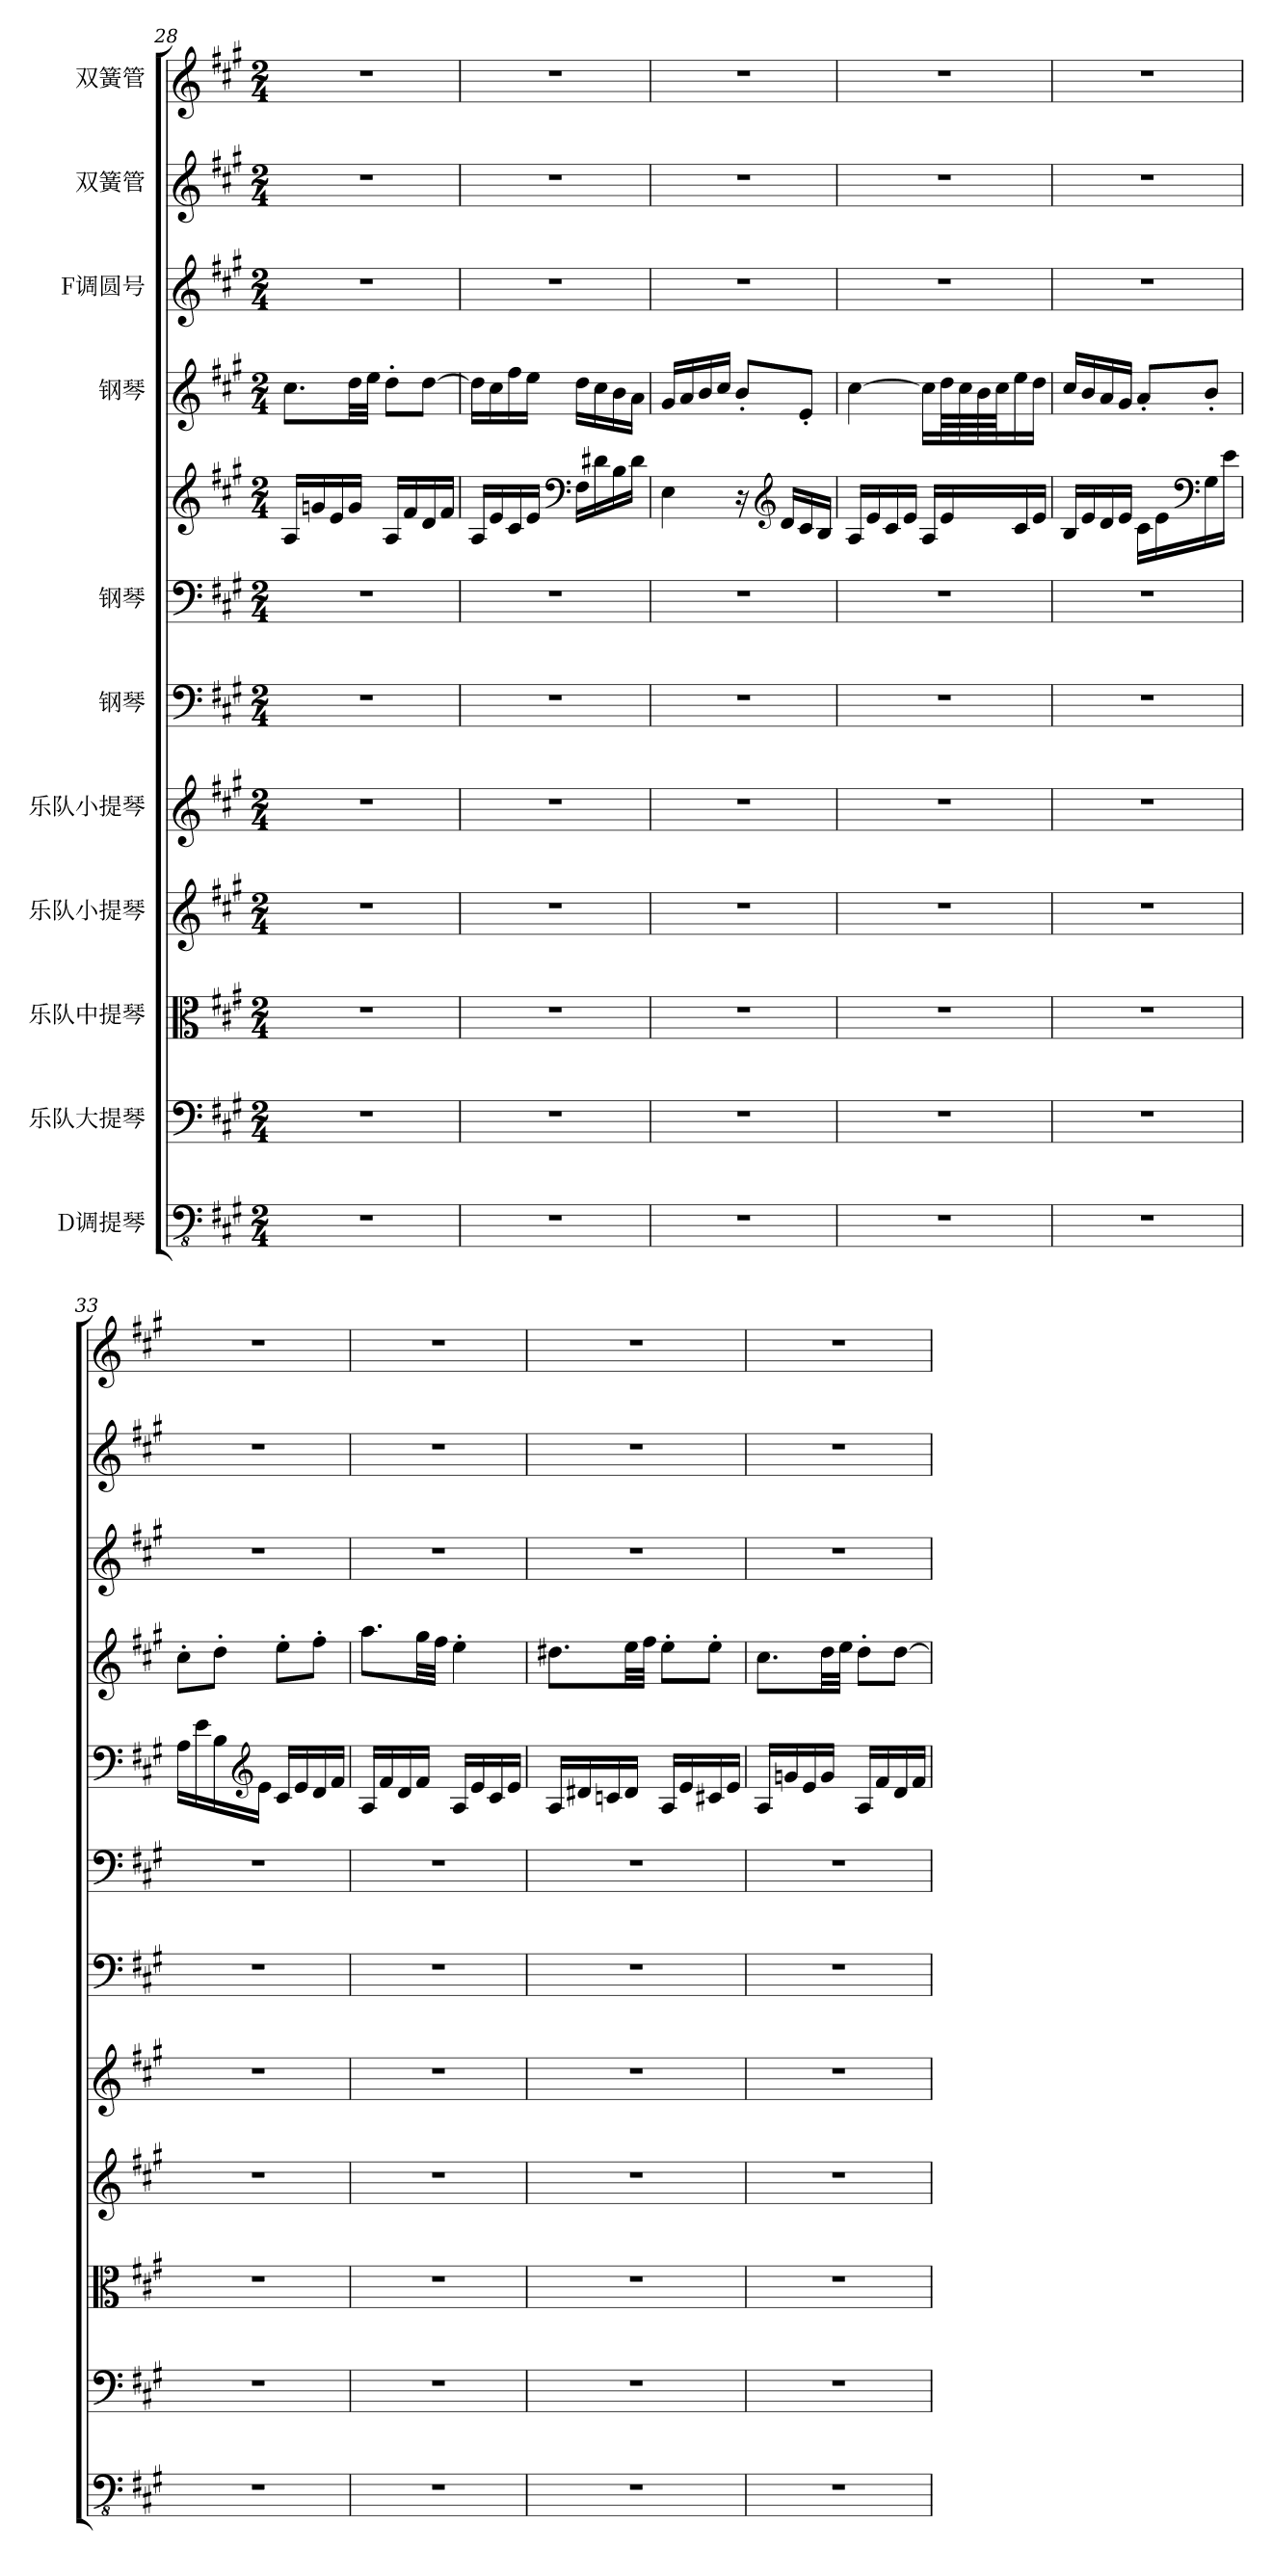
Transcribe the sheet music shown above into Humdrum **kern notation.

**kern	**kern	**kern	**kern	**kern	**kern	**kern	**kern	**kern	**kern	**kern	**kern
*part11	*part10	*part9	*part8	*part7	*part6	*part5	*part5	*part4	*part3	*part2	*part1
*staff12	*staff11	*staff10	*staff9	*staff8	*staff7	*staff6	*staff5	*staff4	*staff3	*staff2	*staff1
*I"D调提琴	*I"乐队大提琴	*I"乐队中提琴	*I"乐队小提琴	*I"乐队小提琴	*I"钢琴	*I"钢琴	*	*I"钢琴	*I"F调圆号	*I"双簧管	*I"双簧管
*clefFv4	*clefF4	*clefC3	*clefG2	*clefG2	*clefF4	*clefF4	*clefG2	*clefG2	*clefG2	*clefG2	*clefG2
*ITrd7c12	*	*	*	*	*	*	*	*	*ITrd4c7	*	*
*k[f#c#g#]	*k[f#c#g#]	*k[f#c#g#]	*k[f#c#g#]	*k[f#c#g#]	*k[f#c#g#]	*k[f#c#g#]	*k[f#c#g#]	*k[f#c#g#]	*k[f#c#]	*k[f#c#g#]	*k[f#c#g#]
*M2/4	*M2/4	*M2/4	*M2/4	*M2/4	*M2/4	*M2/4	*M2/4	*M2/4	*M2/4	*M2/4	*M2/4
=28	=28	=28	=28	=28	=28	=28	=28	=28	=28	=28	=28
2r	2r	2r	2r	2r	2r	2r	16A/LL	8.cc#\L	2r	2r	2r
.	.	.	.	.	.	.	16gn/	.	.	.	.
.	.	.	.	.	.	.	16e/	.	.	.	.
.	.	.	.	.	.	.	16g/JJ	32dd\LL	.	.	.
.	.	.	.	.	.	.	.	32ee\JJJ	.	.	.
.	.	.	.	.	.	.	16A/LL	8dd'\L	.	.	.
.	.	.	.	.	.	.	16f#/	.	.	.	.
.	.	.	.	.	.	.	16d/	[8dd\J	.	.	.
.	.	.	.	.	.	.	16f#/JJ	.	.	.	.
!!LO:PB:g=z
=29	=29	=29	=29	=29	=29	=29	=29	=29	=29	=29	=29
2r	2r	2r	2r	2r	2r	2r	16A/LL	16dd\LL]	2r	2r	2r
.	.	.	.	.	.	.	16e/	16cc#\	.	.	.
.	.	.	.	.	.	.	16c#/	16ff#\	.	.	.
.	.	.	.	.	.	.	16e/JJ	16ee\JJ	.	.	.
*	*	*	*	*	*	*	*clefF4	*	*	*	*
.	.	.	.	.	.	.	16F#\LL	16dd\LL	.	.	.
.	.	.	.	.	.	.	16d#X\	16cc#\	.	.	.
.	.	.	.	.	.	.	16B\	16b\	.	.	.
.	.	.	.	.	.	.	16d#\JJ	16a\JJ	.	.	.
=30	=30	=30	=30	=30	=30	=30	=30	=30	=30	=30	=30
2r	2r	2r	2r	2r	2r	2r	4E\	16g#/LL	2r	2r	2r
.	.	.	.	.	.	.	.	16a/	.	.	.
.	.	.	.	.	.	.	.	16b/	.	.	.
.	.	.	.	.	.	.	.	16cc#/JJ	.	.	.
.	.	.	.	.	.	.	16r	8b'/L	.	.	.
*	*	*	*	*	*	*	*clefG2	*	*	*	*
.	.	.	.	.	.	.	16d/LL	.	.	.	.
.	.	.	.	.	.	.	16c#/	8e'/J	.	.	.
.	.	.	.	.	.	.	16B/JJ	.	.	.	.
=31	=31	=31	=31	=31	=31	=31	=31	=31	=31	=31	=31
2r	2r	2r	2r	2r	2r	2r	16A/LL	[4cc#\	2r	2r	2r
.	.	.	.	.	.	.	16e/	.	.	.	.
.	.	.	.	.	.	.	16c#/	.	.	.	.
.	.	.	.	.	.	.	16e/JJ	.	.	.	.
.	.	.	.	.	.	.	16A/LL	16cc#\LL]	.	.	.
.	.	.	.	.	.	.	16e/	64dd\LL	.	.	.
.	.	.	.	.	.	.	.	64cc#\	.	.	.
.	.	.	.	.	.	.	.	64b\	.	.	.
.	.	.	.	.	.	.	.	64cc#\JJ	.	.	.
.	.	.	.	.	.	.	16c#/	16ee\	.	.	.
.	.	.	.	.	.	.	16e/JJ	16dd\JJ	.	.	.
!!LO:PB:g=z
=32	=32	=32	=32	=32	=32	=32	=32	=32	=32	=32	=32
2r	2r	2r	2r	2r	2r	2r	16B/LL	16cc#/LL	2r	2r	2r
.	.	.	.	.	.	.	16e/	16b/	.	.	.
.	.	.	.	.	.	.	16d/	16a/	.	.	.
.	.	.	.	.	.	.	16e/JJ	16g#/JJ	.	.	.
.	.	.	.	.	.	.	16c#\LL	8a'/L	.	.	.
.	.	.	.	.	.	.	16e\	.	.	.	.
*	*	*	*	*	*	*	*clefF4	*	*	*	*
.	.	.	.	.	.	.	16G#\	8b'/J	.	.	.
.	.	.	.	.	.	.	16e\JJ	.	.	.	.
=33	=33	=33	=33	=33	=33	=33	=33	=33	=33	=33	=33
2r	2r	2r	2r	2r	2r	2r	16A\LL	8cc#'\L	2r	2r	2r
.	.	.	.	.	.	.	16e\	.	.	.	.
.	.	.	.	.	.	.	16B\	8dd'\J	.	.	.
*	*	*	*	*	*	*	*clefG2	*	*	*	*
.	.	.	.	.	.	.	16e\JJ	.	.	.	.
.	.	.	.	.	.	.	16c#/LL	8ee'\L	.	.	.
.	.	.	.	.	.	.	16e/	.	.	.	.
.	.	.	.	.	.	.	16d/	8ff#'\J	.	.	.
.	.	.	.	.	.	.	16f#/JJ	.	.	.	.
=34	=34	=34	=34	=34	=34	=34	=34	=34	=34	=34	=34
2r	2r	2r	2r	2r	2r	2r	16A/LL	8.aa\L	2r	2r	2r
.	.	.	.	.	.	.	16f#/	.	.	.	.
.	.	.	.	.	.	.	16d/	.	.	.	.
.	.	.	.	.	.	.	16f#/JJ	32gg#\LL	.	.	.
.	.	.	.	.	.	.	.	32ff#\JJJ	.	.	.
.	.	.	.	.	.	.	16A/LL	4ee'\	.	.	.
.	.	.	.	.	.	.	16e/	.	.	.	.
.	.	.	.	.	.	.	16c#/	.	.	.	.
.	.	.	.	.	.	.	16e/JJ	.	.	.	.
=35	=35	=35	=35	=35	=35	=35	=35	=35	=35	=35	=35
2r	2r	2r	2r	2r	2r	2r	16A/LL	8.dd#X\L	2r	2r	2r
.	.	.	.	.	.	.	16d#X/	.	.	.	.
.	.	.	.	.	.	.	16cn/	.	.	.	.
.	.	.	.	.	.	.	16d#/JJ	32ee\LL	.	.	.
.	.	.	.	.	.	.	.	32ff#\JJJ	.	.	.
.	.	.	.	.	.	.	16A/LL	8ee'\L	.	.	.
.	.	.	.	.	.	.	16e/	.	.	.	.
.	.	.	.	.	.	.	16c#X/	8ee'\J	.	.	.
.	.	.	.	.	.	.	16e/JJ	.	.	.	.
!!LO:PB:g=z
=36	=36	=36	=36	=36	=36	=36	=36	=36	=36	=36	=36
2r	2r	2r	2r	2r	2r	2r	16A/LL	8.cc#\L	2r	2r	2r
.	.	.	.	.	.	.	16gn/	.	.	.	.
.	.	.	.	.	.	.	16e/	.	.	.	.
.	.	.	.	.	.	.	16g/JJ	32dd\LL	.	.	.
.	.	.	.	.	.	.	.	32ee\JJJ	.	.	.
.	.	.	.	.	.	.	16A/LL	8dd'\L	.	.	.
.	.	.	.	.	.	.	16f#/	.	.	.	.
.	.	.	.	.	.	.	16d/	[8dd\J	.	.	.
.	.	.	.	.	.	.	16f#/JJ	.	.	.	.
=	=	=	=	=	=	=	=	=	=	=	=
*-	*-	*-	*-	*-	*-	*-	*-	*-	*-	*-	*-
